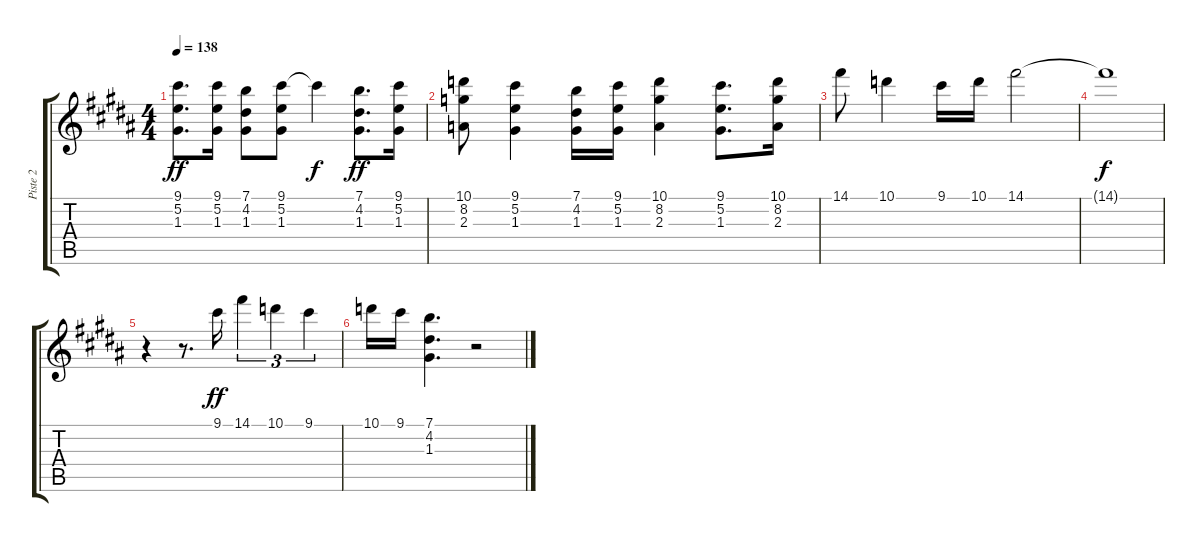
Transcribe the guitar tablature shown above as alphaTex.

\track ("Piste 2" "Piste 2") {instrument acousticguitarsteel}
\staff {score tabs}
\tuning (E4 B3 G3 D3 A2 E2) {hide}
\ts (4 4)
\tempo 138
\clef g2
\ks b
(9.1 5.2 1.3).8{d dy ff} (9.1 5.2 1.3).16 (7.1 4.2 1.3).8 (9.1 5.2 1.3).8 9.1{t}.4{dy f} (7.1 4.2 1.3).8{d dy ff} (9.1 5.2 1.3).16 |
(10.1 8.2 2.3).8 (9.1 5.2 1.3).4 (7.1 4.2 1.3).16 (9.1 5.2 1.3).16 (10.1 8.2 2.3).4 (9.1 5.2 1.3).8{d} (10.1 8.2 2.3).16 |
14.1.8 10.1.4 9.1.16 10.1.16 14.1.2 |
14.1{t}.1{dy f} |
r.4 r.8{d} 9.1.16{dy ff} 14.1.4{tu (3 2)} 10.1.4{tu (3 2)} 9.1.4{tu (3 2)} |
10.1.16 9.1.16 (7.1 4.2 1.3).4{d} r.2
